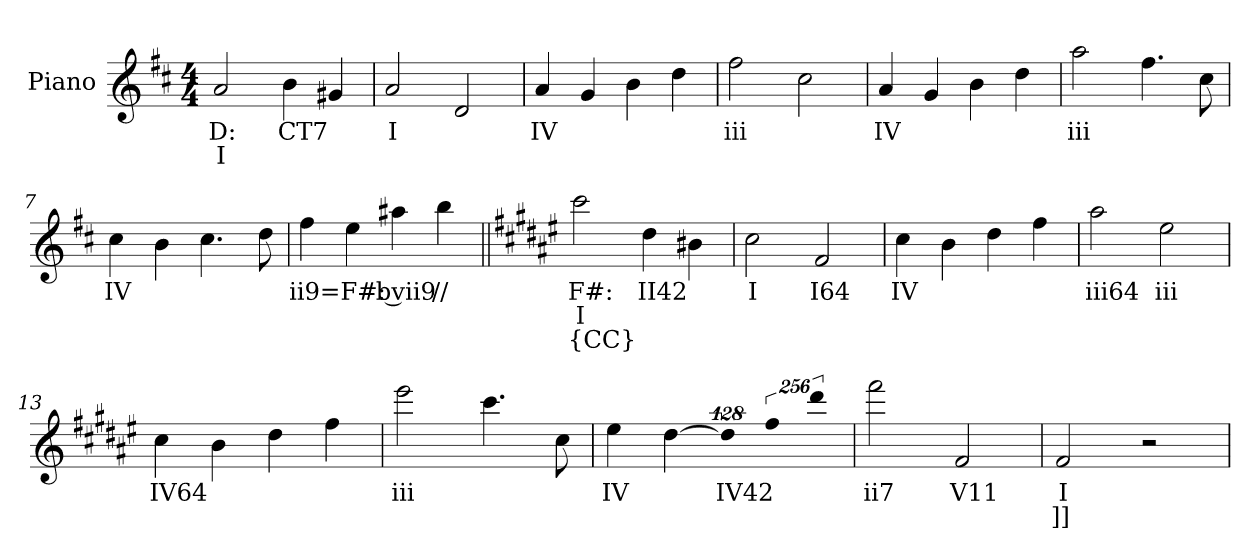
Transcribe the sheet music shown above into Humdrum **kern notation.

**kern	**text	**text	**text
*part1	*part1	*part1	*part1
*staff1	*staff1	*staff1	*staff1
*I"Piano	*	*	*
*I'Pno.	*	*	*
!!LO:PB:g=z
*clefG2	*	*	*
*k[f#c#]	*	*	*
*D:	*	*	*
*M4/4	*	*	*
=1	=1	=1	=1
!	!LO:LY:b:color=#000000	!LO:LY:b:color=#000000	!
2ai/	D:	I	.
!	!LO:LY:b:color=#000000	!	!
4bi\	CT7	.	.
4g#Xi/	.	.	.
=2	=2	=2	=2
!	!LO:LY:b:color=#000000	!	!
2ai/	I	.	.
2di/	.	.	.
=3	=3	=3	=3
!	!LO:LY:b:color=#000000	!	!
4ai/	IV	.	.
4gi/	.	.	.
4bi\	.	.	.
4ddi\	.	.	.
=4	=4	=4	=4
!	!LO:LY:b:color=#000000	!	!
2ff#i\	iii	.	.
2cc#i\	.	.	.
=5	=5	=5	=5
!	!LO:LY:b:color=#000000	!	!
4ai/	IV	.	.
4gi/	.	.	.
4bi\	.	.	.
4ddi\	.	.	.
=6	=6	=6	=6
!	!LO:LY:b:color=#000000	!	!
2aai\	iii	.	.
4.ff#i\	.	.	.
8cc#i\	.	.	.
=7	=7	=7	=7
!	!LO:LY:b:color=#000000	!	!
4cc#i\	IV	.	.
4bi\	.	.	.
4.cc#i\	.	.	.
8ddi\	.	.	.
!!LO:LB:g=z
=8	=8	=8	=8
!	!LO:LY:b:color=#000000	!	!
4ff#i\	ii9=F#: bvii9	.	.
4eei\	.	.	.
4aa#Xi\	.	.	.
!	!LO:LY:b:color=#000000	!	!
4bbi\	//	.	.
=9||	=9||	=9||	=9||
*k[f#c#g#d#a#e#]	*	*	*
*F#:	*	*	*
!	!LO:LY:b:color=#000000	!LO:LY:b:color=#000000	!LO:LY:b:color=#000000
2ccc#i\	F#:	I	{CC}
!	!LO:LY:b:color=#000000	!	!
4dd#i\	II42	.	.
4b#Xi\	.	.	.
=10	=10	=10	=10
!	!LO:LY:b:color=#000000	!	!
2cc#i\	I	.	.
!	!LO:LY:b:color=#000000	!	!
2f#i/	I64	.	.
=11	=11	=11	=11
!	!LO:LY:b:color=#000000	!	!
4cc#i\	IV	.	.
4bi\	.	.	.
4dd#i\	.	.	.
4ff#i\	.	.	.
=12	=12	=12	=12
!	!LO:LY:b:color=#000000	!	!
2aa#i\	iii64	.	.
!	!LO:LY:b:color=#000000	!	!
2ee#i\	iii	.	.
!!LO:LB:g=z
=13	=13	=13	=13
!	!LO:LY:b:color=#000000	!	!
4cc#i\	IV64	.	.
4bi\	.	.	.
4dd#i\	.	.	.
4ff#i\	.	.	.
=14	=14	=14	=14
!	!LO:LY:b:color=#000000	!	!
2eee#i\	iii	.	.
4.ccc#i\	.	.	.
8cc#i\	.	.	.
=15	=15	=15	=15
!	!LO:LY:b:color=#000000	!	!
4ee#i\	IV	.	.
[>4dd#i\	.	.	.
!LO:N:vis=4	!	!	!
!	!LO:LY:b:color=#000000	!	!
512%85dd#i\]	IV42	.	.
!LO:N:vis=4	!	!	!
1024%171ff#i\	.	.	.
!LO:N:vis=4	!	!	!
1024%171ddd#i\	.	.	.
=16	=16	=16	=16
!	!LO:LY:b:color=#000000	!	!
2fff#i\	ii7	.	.
!	!LO:LY:b:color=#000000	!	!
2f#i/	V11	.	.
=17	=17	=17	=17
!	!LO:LY:b:color=#000000	!LO:LY:b:color=#000000	!
2f#i/	I	]]	.
!	!LO:LY:b:color=#000000	!	!
2r	{IAC}	.	.
=	=	=	=
*-	*-	*-	*-
